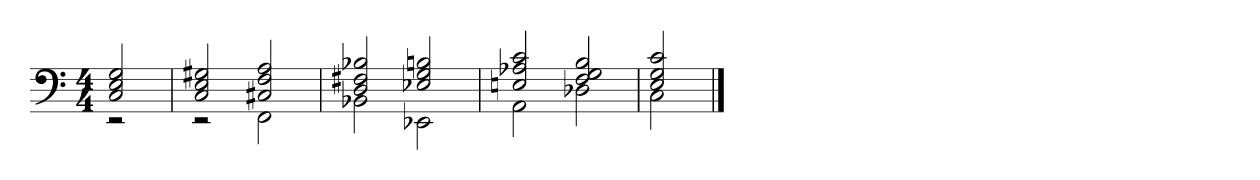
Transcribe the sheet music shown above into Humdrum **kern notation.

**kern
*part1
*staff1
*clefF4
*k[]
*M4/4
=
*^
2C 2E 2G	2r
=1	=1
2C 2E 2G#X	2r
2C#X 2F 2A	2FF
=2	=2
2D 2F#X 2B-X	2BB-X
2E-X 2G 2Bn	2EE-X
=3	=3
2En 2A-X 2c	2AA
2F 2G 2B	2D-X
=4	=4
2E 2G 2c	2C
*v	*v
==
*-
